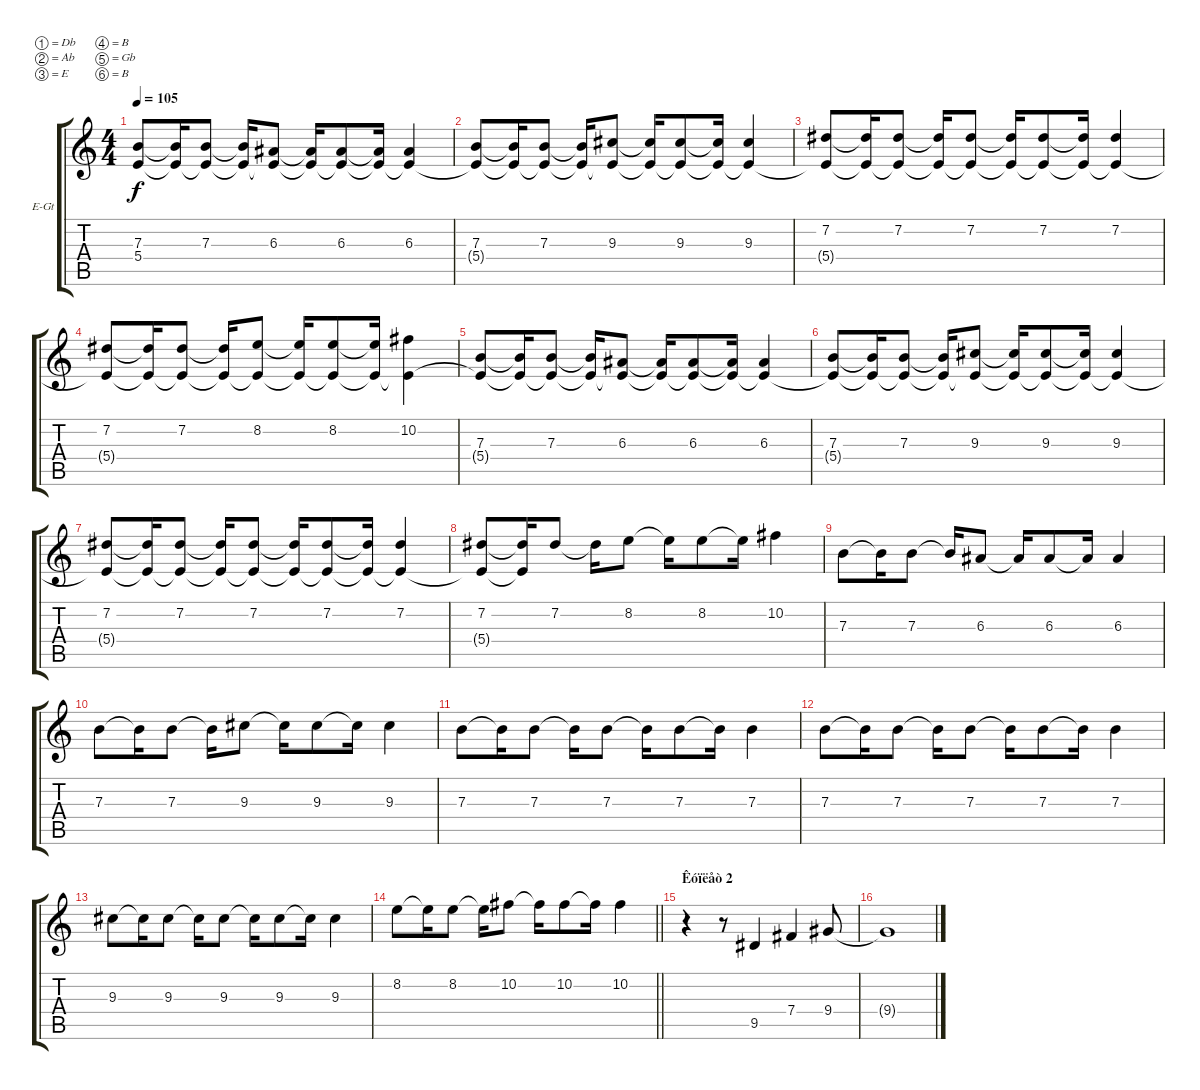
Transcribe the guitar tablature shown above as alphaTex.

\bracketExtendMode groupsimilarinstruments
\firstSystemTrackNameOrientation horizontal
\otherSystemsTrackNameOrientation horizontal
\track ("E-Gt" "E-Gt") {solo instrument electricguitarclean}
\staff {score tabs}
\tuning (Db4 Ab3 E3 B2 Gb2 B1)
\ts (4 4)
\tempo 105
\clef g2
\ks c
(7.3 5.4{t}).8{dy f} (7.3{t} 5.4{t}).16 (7.3 5.4{t}).8 (7.3{t} 5.4{t}).16 (6.3 5.4{t}).8 (6.3{t} 5.4{t}).16 (6.3 5.4{t}).8 (6.3{t} 5.4{t}).16 (6.3 5.4{t}).4 |
(7.3 5.4{t}).8 (7.3{t} 5.4{t}).16 (7.3 5.4{t}).8 (7.3{t} 5.4{t}).16 (9.3 5.4{t}).8 (9.3{t} 5.4{t}).16 (9.3 5.4{t}).8 (9.3{t} 5.4{t}).16 (9.3 5.4{t}).4 |
(7.2 5.4{t}).8 (7.2{t} 5.4{t}).16 (7.2 5.4{t}).8 (7.2{t} 5.4{t}).16 (7.2 5.4{t}).8 (7.2{t} 5.4{t}).16 (7.2 5.4{t}).8 (7.2{t} 5.4{t}).16 (7.2 5.4{t}).4 |
(7.2 5.4{t}).8 (7.2{t} 5.4{t}).16 (7.2 5.4{t}).8 (7.2{t} 5.4{t}).16 (8.2 5.4{t}).8 (8.2{t} 5.4{t}).16 (8.2 5.4{t}).8 (8.2{t} 5.4{t}).16 (10.2 5.4{t}).4 |
(7.3 5.4{t}).8 (7.3{t} 5.4{t}).16 (7.3 5.4{t}).8 (7.3{t} 5.4{t}).16 (6.3 5.4{t}).8 (6.3{t} 5.4{t}).16 (6.3 5.4{t}).8 (6.3{t} 5.4{t}).16 (6.3 5.4{t}).4 |
(7.3 5.4{t}).8 (7.3{t} 5.4{t}).16 (7.3 5.4{t}).8 (7.3{t} 5.4{t}).16 (9.3 5.4{t}).8 (9.3{t} 5.4{t}).16 (9.3 5.4{t}).8 (9.3{t} 5.4{t}).16 (9.3 5.4{t}).4 |
(7.2 5.4{t}).8 (7.2{t} 5.4{t}).16 (7.2 5.4{t}).8 (7.2{t} 5.4{t}).16 (7.2 5.4{t}).8 (7.2{t} 5.4{t}).16 (7.2 5.4{t}).8 (7.2{t} 5.4{t}).16 (7.2 5.4{t}).4 |
(7.2 5.4{t}).8 (7.2{t} 5.4{t}).16 7.2.8 7.2{t}.16 8.2.8 8.2{t}.16 8.2.8 8.2{t}.16 10.2.4 |
7.3.8 7.3{t}.16 7.3.8 7.3{t}.16 6.3.8 6.3{t}.16 6.3.8 6.3{t}.16 6.3.4 |
7.3.8 7.3{t}.16 7.3.8 7.3{t}.16 9.3.8 9.3{t}.16 9.3.8 9.3{t}.16 9.3.4 |
7.3.8 7.3{t}.16 7.3.8 7.3{t}.16 7.3.8 7.3{t}.16 7.3.8 7.3{t}.16 7.3.4 |
7.3.8 7.3{t}.16 7.3.8 7.3{t}.16 7.3.8 7.3{t}.16 7.3.8 7.3{t}.16 7.3.4 |
9.3.8 9.3{t}.16 9.3.8 9.3{t}.16 9.3.8 9.3{t}.16 9.3.8 9.3{t}.16 9.3.4 |
\barLineRight lightlight
8.2.8 8.2{t}.16 8.2.8 8.2{t}.16 10.2.8 10.2{t}.16 10.2.8 10.2{t}.16 10.2.4 |
\section ("" "Êóïëåò 2")
r.4 r.8 9.5.4 7.4.4 9.4.8 |
9.4{t}.1
